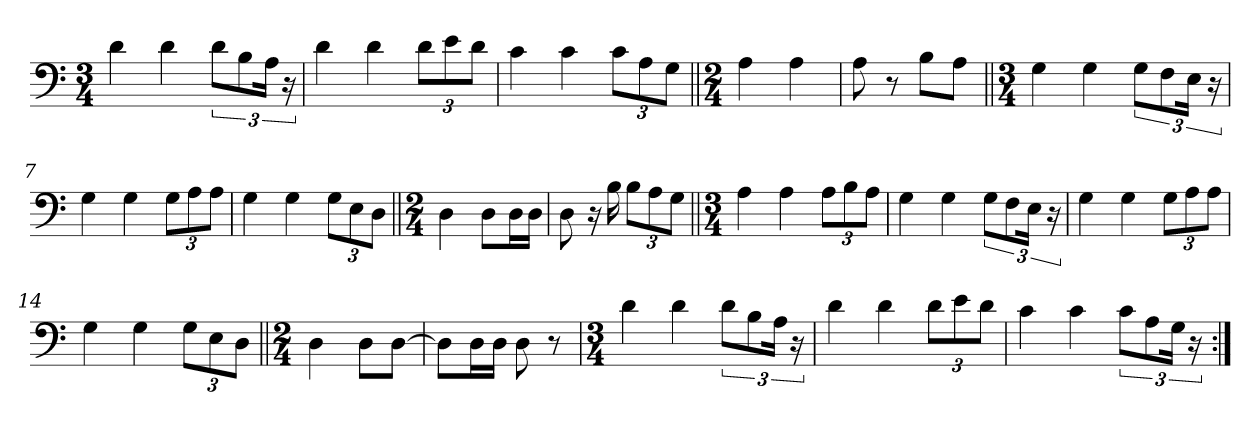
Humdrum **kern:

**kern
*part1
*staff1
*clefF4
*k[]
*M3/4
=1
4d\
4d\
12d\L
12B\
24A\Jk
24r
=2
4d\
4d\
12d\L
12e\
12d\J
=3
4c\
4c\
12c\L
12A\
12G\J
=4||
*M2/4
4A\
4A\
=5
8A\
8r
8B\L
8A\J
=6||
*M3/4
4G\
4G\
12G\L
12F\
24E\Jk
24r
=7
4G\
4G\
12G\L
12A\
12A\J
=8
4G\
4G\
12G\L
12E\
12D\J
=9||
*M2/4
4D\
8D\L
16D\L
16D\JJ
=10
8D\
16r
16B\
12B\L
12A\
12G\J
=||
*M3/4
4A\
4A\
12A\L
12B\
12A\J
=12
4G\
4G\
12G\L
12F\
24E\Jk
24r
=13
4G\
4G\
12G\L
12A\
12A\J
=14
4G\
4G\
12G\L
12E\
12D\J
=15||
*M2/4
4D\
8D\L
[8D\J
=16
8D\L]
16D\L
16D\JJ
8D\
8r
=17
*M3/4
4d\
4d\
12d\L
12B\
24A\Jk
24r
=18
4d\
4d\
12d\L
12e\
12d\J
=19
4c\
4c\
12c\L
12A\
24G\Jk
24r
=:|!
*-
